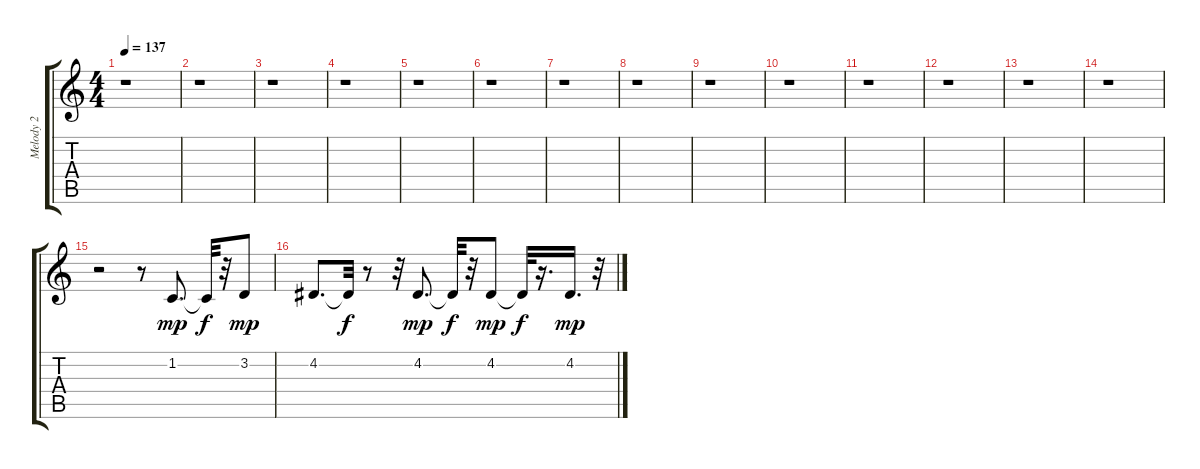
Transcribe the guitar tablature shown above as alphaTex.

\track ("Melody 2" "Melody 2") {mute instrument piccolo}
\staff {score tabs}
\tuning (E4 B3 G3 D3 A2 E2) {hide}
\ts (4 4)
\tempo 137
\clef g2
\ks c
r.1{dy f} |
r.1 |
r.1 |
r.1 |
r.1 |
r.1 |
r.1 |
r.1 |
r.1 |
r.1 |
r.1 |
r.1 |
r.1 |
r.1 |
r.2 r.8 1.2.8{d dy mp} 1.2{t}.32{dy f} r.32 3.2.8{dy mp} |
4.2.8{d} 4.2{t}.32{dy f} r.8 r.32 4.2.8{d dy mp} 4.2{t}.32{dy f} r.32 4.2.8{dy mp} 4.2{t}.32{dy f} r.16{d} 4.2.16{d dy mp} r.32
